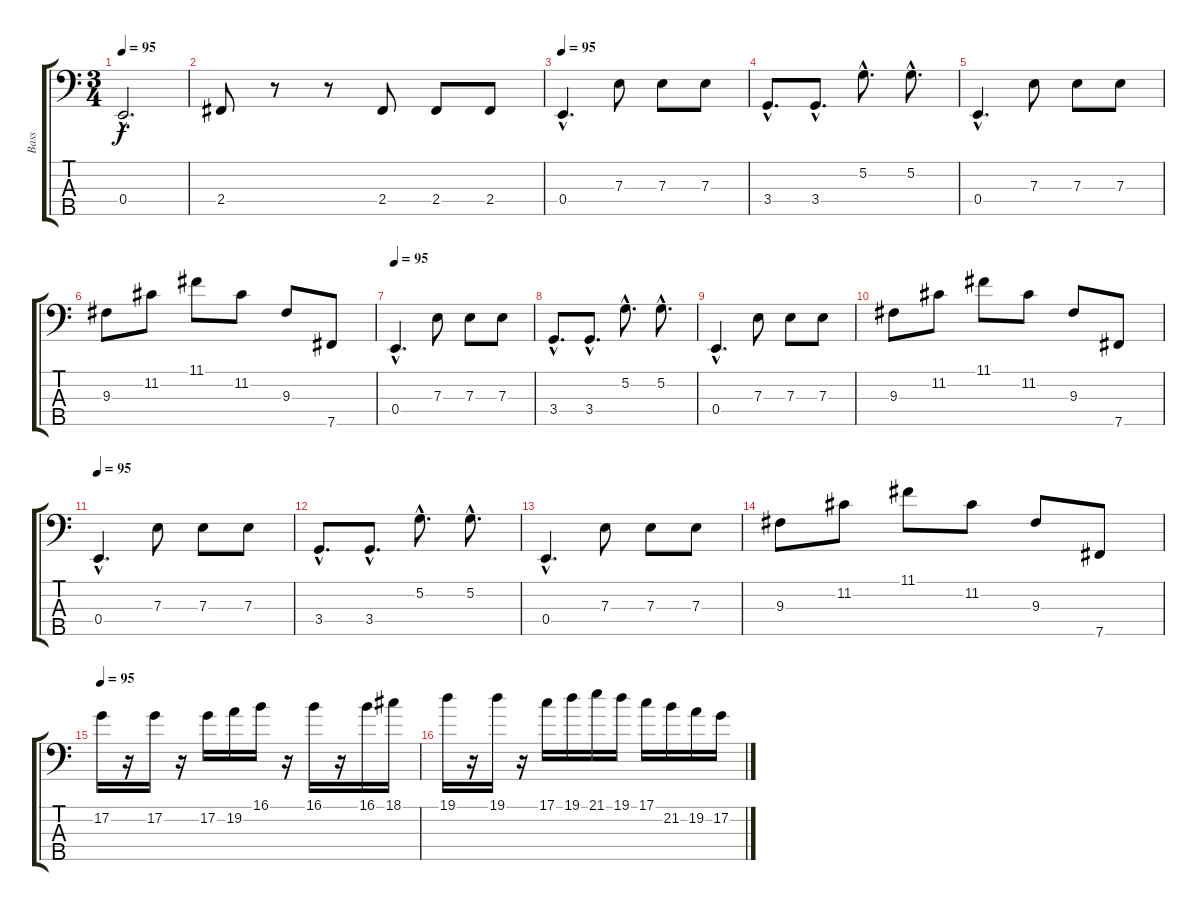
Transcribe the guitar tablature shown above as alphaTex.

\track ("Bass" "Bass") {instrument electricbassfinger}
\staff {score tabs}
\tuning (G2 D2 A1 E1 B0) {hide}
\ts (3 4)
\tempo 95
\clef f4
\ks c
0.4{hac}.2{d dy f} |
2.4.8 r.8 r.8 2.4.8 2.4.8 2.4.8 |
\tempo 95
0.4{hac}.4{d} 7.3.8 7.3.8 7.3.8 |
3.4{hac}.8{d} 3.4{hac}.8{d} 5.2{hac}.8{d} 5.2{hac}.8{d} |
0.4{hac}.4{d} 7.3.8 7.3.8 7.3.8 |
9.3.8 11.2.8 11.1.8 11.2.8 9.3.8 7.5.8 |
\tempo 95
0.4{hac}.4{d} 7.3.8 7.3.8 7.3.8 |
3.4{hac}.8{d} 3.4{hac}.8{d} 5.2{hac}.8{d} 5.2{hac}.8{d} |
0.4{hac}.4{d} 7.3.8 7.3.8 7.3.8 |
9.3.8 11.2.8 11.1.8 11.2.8 9.3.8 7.5.8 |
\tempo 95
0.4{hac}.4{d} 7.3.8 7.3.8 7.3.8 |
3.4{hac}.8{d} 3.4{hac}.8{d} 5.2{hac}.8{d} 5.2{hac}.8{d} |
0.4{hac}.4{d} 7.3.8 7.3.8 7.3.8 |
9.3.8 11.2.8 11.1.8 11.2.8 9.3.8 7.5.8 |
\tempo 95
17.2.16 r.16 17.2.16 r.16 17.2.16 19.2.16 16.1.16 r.16 16.1.16 r.16 16.1.16 18.1.16 |
19.1.16 r.16 19.1.16 r.16 17.1.16 19.1.16 21.1.16 19.1.16 17.1.16 21.2.16 19.2.16 17.2.16
